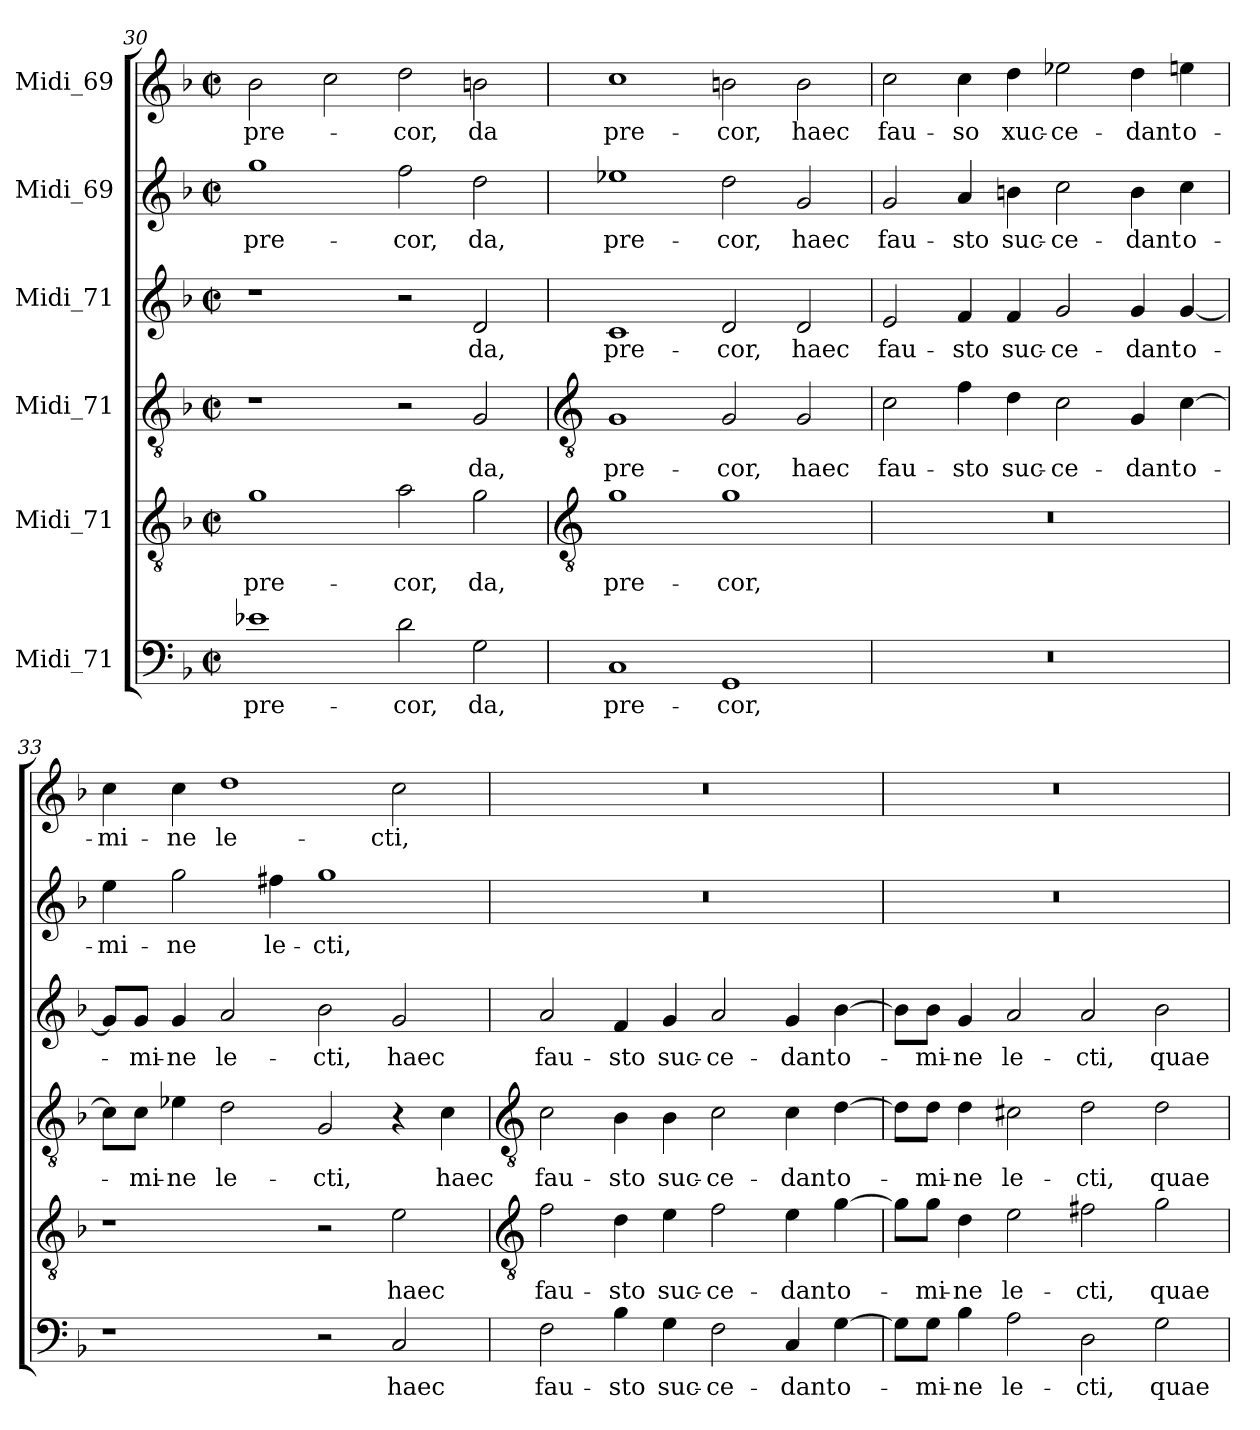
**kern	**text	**kern	**text	**kern	**text	**kern	**text	**kern	**text	**kern	**text
*part6	*part6	*part5	*part5	*part4	*part4	*part3	*part3	*part2	*part2	*part1	*part1
*staff6	*staff6	*staff5	*staff5	*staff4	*staff4	*staff3	*staff3	*staff2	*staff2	*staff1	*staff1
*I"Midi_71	*	*I"Midi_71	*	*I"Midi_71	*	*I"Midi_71	*	*I"Midi_69	*	*I"Midi_69	*
*clefF4	*	*clefGv2	*	*clefGv2	*	*clefG2	*	*clefG2	*	*clefG2	*
*k[b-]	*	*k[b-]	*	*k[b-]	*	*k[b-]	*	*k[b-]	*	*k[b-]	*
*F:	*	*F:	*	*F:	*	*F:	*	*F:	*	*F:	*
*M4/2	*	*M4/2	*	*M4/2	*	*M4/2	*	*M4/2	*	*M4/2	*
*met(c|)	*	*met(c|)	*	*met(c|)	*	*met(c|)	*	*met(c|)	*	*met(c|)	*
=30	=30	=30	=30	=30	=30	=30	=30	=30	=30	=30	=30
!	!LO:LY:b	!	!LO:LY:b	!	!	!	!	!	!LO:LY:b	!	!LO:LY:b
1e-X	pre-	1g	pre-	1r	.	1r	.	1gg	pre-	2b-	pre-
.	.	.	.	.	.	.	.	.	.	2cc	.
!	!LO:LY:b	!	!LO:LY:b	!	!	!	!	!	!LO:LY:b	!	!LO:LY:b
2d	-cor,	2a	-cor,	2r	.	2r	.	2ff	-cor,	2dd	-cor,
!	!LO:LY:b	!	!LO:LY:b	!	!LO:LY:b	!	!LO:LY:b	!	!LO:LY:b	!	!LO:LY:b
2G	da,	2g	da,	2G	da,	2d	da,	2dd	da,	2bn	da
!!LO:LB:g=z
=31	=31	=31	=31	=31	=31	=31	=31	=31	=31	=31	=31
*	*	*clefGv2	*	*clefGv2	*	*	*	*	*	*	*
!	!LO:LY:b	!	!LO:LY:b	!	!LO:LY:b	!	!LO:LY:b	!	!LO:LY:b	!	!LO:LY:b
1C	pre-	1g	pre-	1G	pre-	1c	pre-	1ee-X	pre-	1cc	pre-
!	!LO:LY:b	!	!LO:LY:b	!	!LO:LY:b	!	!LO:LY:b	!	!LO:LY:b	!	!LO:LY:b
1GG	-cor,	1g	-cor,	2G	-cor,	2d	-cor,	2dd	-cor,	2bn	-cor,
!	!	!	!	!	!LO:LY:b	!	!LO:LY:b	!	!LO:LY:b	!	!LO:LY:b
.	.	.	.	2G	haec	2d	haec	2g	haec	2b	haec
=32	=32	=32	=32	=32	=32	=32	=32	=32	=32	=32	=32
!	!	!	!	!	!LO:LY:b	!	!LO:LY:b	!	!LO:LY:b	!	!LO:LY:b
0r	.	0r	.	2c	fau-	2e	fau-	2g	fau-	2cc	fau-
!	!	!	!	!	!LO:LY:b	!	!LO:LY:b	!	!LO:LY:b	!	!LO:LY:b
.	.	.	.	4f	-sto	4f	-sto	4a	-sto	4cc	-so
!	!	!	!	!	!LO:LY:b	!	!LO:LY:b	!	!LO:LY:b	!	!LO:LY:b
.	.	.	.	4d	suc-	4f	suc-	4bn	suc-	4dd	xuc-
!	!	!	!	!	!LO:LY:b	!	!LO:LY:b	!	!LO:LY:b	!	!LO:LY:b
.	.	.	.	2c	-ce-	2g	-ce-	2cc	-ce-	2ee-X	-ce-
!	!	!	!	!	!LO:LY:b	!	!LO:LY:b	!	!LO:LY:b	!	!LO:LY:b
.	.	.	.	4G	-dant	4g	-dant	4b	-dant	4dd	-dant
!	!	!	!	!	!LO:LY:b	!	!LO:LY:b	!	!LO:LY:b	!	!LO:LY:b
.	.	.	.	[4c	o-	[4g	o-	4cc	o-	4een	o-
=33	=33	=33	=33	=33	=33	=33	=33	=33	=33	=33	=33
!	!	!	!	!	!	!	!	!	!LO:LY:b	!	!LO:LY:b
1r	.	1r	.	8c\L]	.	8g/L]	.	4ee	-mi-	4cc	-mi-
!	!	!	!	!	!LO:LY:b	!	!LO:LY:b	!	!	!	!
.	.	.	.	8c\J	-mi-	8g/J	-mi-	.	.	.	.
!	!	!	!	!	!LO:LY:b	!	!LO:LY:b	!	!LO:LY:b	!	!LO:LY:b
.	.	.	.	4e-X	-ne	4g	-ne	2gg	-ne	4cc	-ne
!	!	!	!	!	!LO:LY:b	!	!LO:LY:b	!	!	!	!LO:LY:b
.	.	.	.	2d	le-	2a	le-	.	.	1dd	le-
!	!	!	!	!	!	!	!	!	!LO:LY:b	!	!
.	.	.	.	.	.	.	.	4ff#X	le-	.	.
!	!	!	!	!	!LO:LY:b	!	!LO:LY:b	!	!LO:LY:b	!	!
2r	.	2r	.	2G	-cti,	2b-	-cti,	1gg	-cti,	.	.
!	!LO:LY:b	!	!LO:LY:b	!	!	!	!LO:LY:b	!	!	!	!LO:LY:b
2C	haec	2e	haec	4r	.	2g	haec	.	.	2cc	-cti,
!	!	!	!	!	!LO:LY:b	!	!	!	!	!	!
.	.	.	.	4c	haec	.	.	.	.	.	.
!!LO:LB:g=z
=34	=34	=34	=34	=34	=34	=34	=34	=34	=34	=34	=34
*	*	*clefGv2	*	*clefGv2	*	*	*	*	*	*	*
!	!LO:LY:b	!	!LO:LY:b	!	!LO:LY:b	!	!LO:LY:b	!	!	!	!
2F	fau-	2f	fau-	2c	fau-	2a	fau-	0r	.	0r	.
!	!LO:LY:b	!	!LO:LY:b	!	!LO:LY:b	!	!LO:LY:b	!	!	!	!
4B-	-sto	4d	-sto	4B-	-sto	4f	-sto	.	.	.	.
!	!LO:LY:b	!	!LO:LY:b	!	!LO:LY:b	!	!LO:LY:b	!	!	!	!
4G	suc-	4e	suc-	4B-	suc-	4g	suc-	.	.	.	.
!	!LO:LY:b	!	!LO:LY:b	!	!LO:LY:b	!	!LO:LY:b	!	!	!	!
2F	-ce-	2f	-ce-	2c	-ce-	2a	-ce-	.	.	.	.
!	!LO:LY:b	!	!LO:LY:b	!	!LO:LY:b	!	!LO:LY:b	!	!	!	!
4C	-dant	4e	-dant	4c	-dant	4g	-dant	.	.	.	.
!	!LO:LY:b	!	!LO:LY:b	!	!LO:LY:b	!	!LO:LY:b	!	!	!	!
[4G	o-	[4g	o-	[4d	o-	[4b-	o-	.	.	.	.
=35	=35	=35	=35	=35	=35	=35	=35	=35	=35	=35	=35
8G\L]	.	8g\L]	.	8d\L]	.	8b-\L]	.	0r	.	0r	.
!	!LO:LY:b	!	!LO:LY:b	!	!LO:LY:b	!	!LO:LY:b	!	!	!	!
8G\J	-mi-	8g\J	-mi-	8d\J	-mi-	8b-\J	-mi-	.	.	.	.
!	!LO:LY:b	!	!LO:LY:b	!	!LO:LY:b	!	!LO:LY:b	!	!	!	!
4B-	-ne	4d	-ne	4d	-ne	4g	-ne	.	.	.	.
!	!LO:LY:b	!	!LO:LY:b	!	!LO:LY:b	!	!LO:LY:b	!	!	!	!
2A	le-	2e	le-	2c#X	le-	2a	le-	.	.	.	.
!	!LO:LY:b	!	!LO:LY:b	!	!LO:LY:b	!	!LO:LY:b	!	!	!	!
2D	-cti,	2f#X	-cti,	2d	-cti,	2a	-cti,	.	.	.	.
!	!LO:LY:b	!	!LO:LY:b	!	!LO:LY:b	!	!LO:LY:b	!	!	!	!
2G	quae	2g	quae	2d	quae	2b-	quae	.	.	.	.
=	=	=	=	=	=	=	=	=	=	=	=
*-	*-	*-	*-	*-	*-	*-	*-	*-	*-	*-	*-
